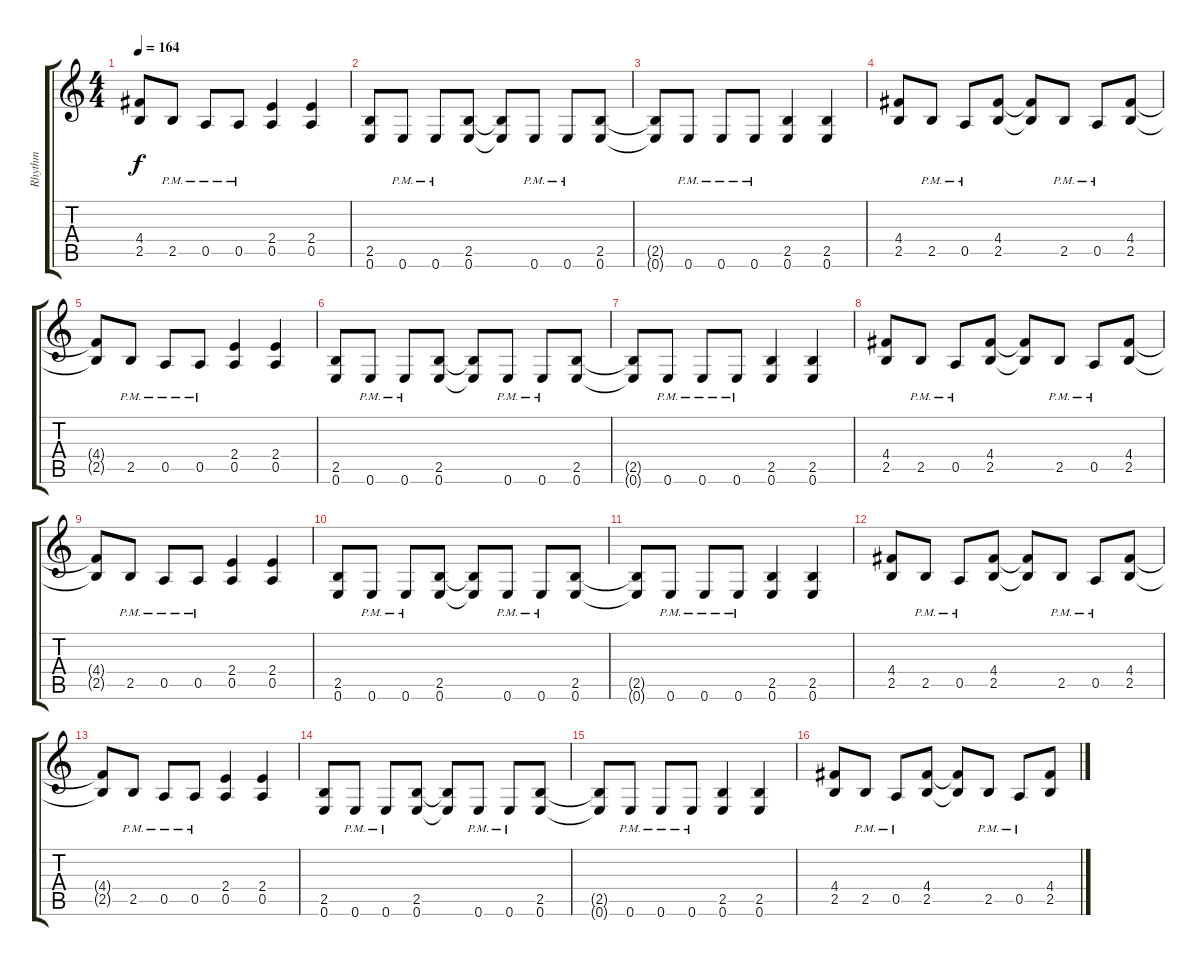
\track ("Rhythm" "Rhythm") {instrument electricguitarclean}
\staff {score tabs}
\tuning (E4 B3 G3 D3 A2 E2) {hide}
\ts (4 4)
\tempo 164
\clef g2
\ks c
(4.4{t} 2.5{t}).8{dy f} 2.5{pm}.8 0.5{pm}.8 0.5{pm}.8 (2.4 0.5).4 (2.4 0.5).4 |
(2.5 0.6).8 0.6{pm}.8 0.6{pm}.8 (2.5 0.6).8 (2.5{t} 0.6{t}).8 0.6{pm}.8 0.6{pm}.8 (2.5 0.6).8 |
(2.5{t} 0.6{t}).8 0.6{pm}.8 0.6{pm}.8 0.6{pm}.8 (2.5 0.6).4 (2.5 0.6).4 |
(4.4 2.5).8 2.5{pm}.8 0.5{pm}.8 (4.4 2.5).8 (4.4{t} 2.5{t}).8 2.5{pm}.8 0.5{pm}.8 (4.4 2.5).8 |
(4.4{t} 2.5{t}).8 2.5{pm}.8 0.5{pm}.8 0.5{pm}.8 (2.4 0.5).4 (2.4 0.5).4 |
(2.5 0.6).8 0.6{pm}.8 0.6{pm}.8 (2.5 0.6).8 (2.5{t} 0.6{t}).8 0.6{pm}.8 0.6{pm}.8 (2.5 0.6).8 |
(2.5{t} 0.6{t}).8 0.6{pm}.8 0.6{pm}.8 0.6{pm}.8 (2.5 0.6).4 (2.5 0.6).4 |
(4.4 2.5).8 2.5{pm}.8 0.5{pm}.8 (4.4 2.5).8 (4.4{t} 2.5{t}).8 2.5{pm}.8 0.5{pm}.8 (4.4 2.5).8 |
(4.4{t} 2.5{t}).8 2.5{pm}.8 0.5{pm}.8 0.5{pm}.8 (2.4 0.5).4 (2.4 0.5).4 |
(2.5 0.6).8 0.6{pm}.8 0.6{pm}.8 (2.5 0.6).8 (2.5{t} 0.6{t}).8 0.6{pm}.8 0.6{pm}.8 (2.5 0.6).8 |
(2.5{t} 0.6{t}).8 0.6{pm}.8 0.6{pm}.8 0.6{pm}.8 (2.5 0.6).4 (2.5 0.6).4 |
(4.4 2.5).8 2.5{pm}.8 0.5{pm}.8 (4.4 2.5).8 (4.4{t} 2.5{t}).8 2.5{pm}.8 0.5{pm}.8 (4.4 2.5).8 |
(4.4{t} 2.5{t}).8 2.5{pm}.8 0.5{pm}.8 0.5{pm}.8 (2.4 0.5).4 (2.4 0.5).4 |
(2.5 0.6).8 0.6{pm}.8 0.6{pm}.8 (2.5 0.6).8 (2.5{t} 0.6{t}).8 0.6{pm}.8 0.6{pm}.8 (2.5 0.6).8 |
(2.5{t} 0.6{t}).8 0.6{pm}.8 0.6{pm}.8 0.6{pm}.8 (2.5 0.6).4 (2.5 0.6).4 |
(4.4 2.5).8 2.5{pm}.8 0.5{pm}.8 (4.4 2.5).8 (4.4{t} 2.5{t}).8 2.5{pm}.8 0.5{pm}.8 (4.4 2.5).8
